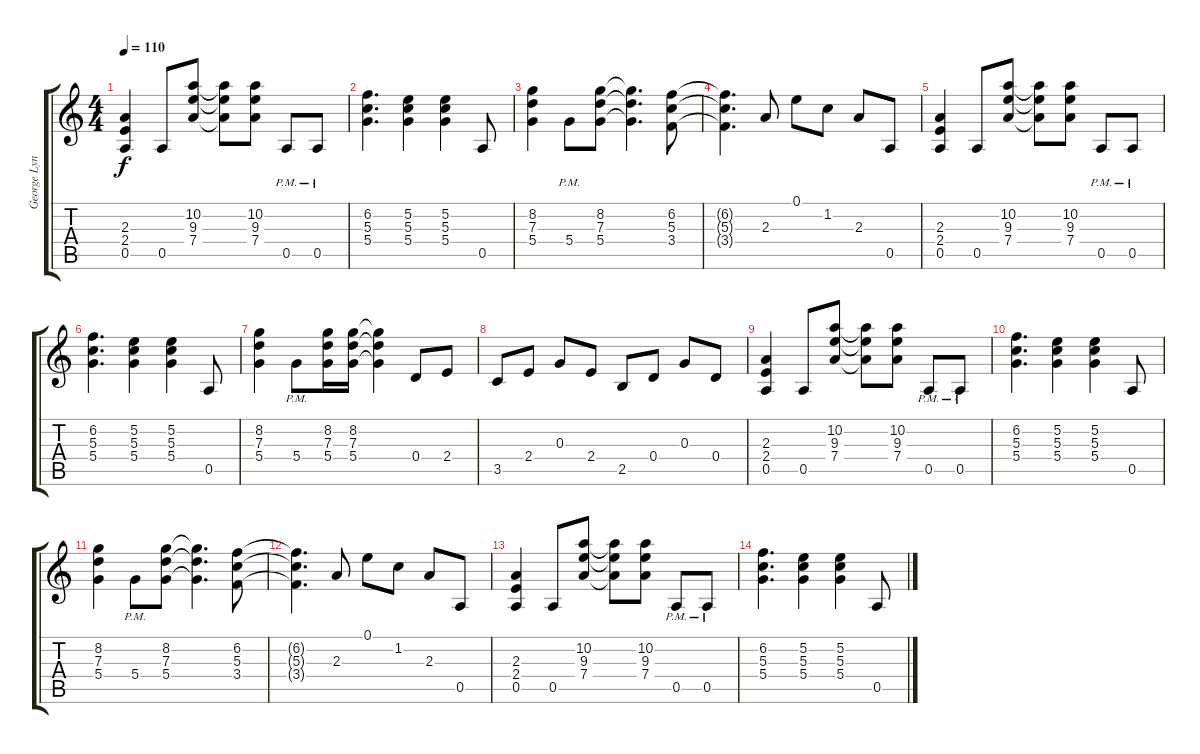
\track ("George Lynch Rhythym" "George Lyn") {instrument distortionguitar}
\staff {score tabs}
\tuning (E4 B3 G3 D3 A2 E2) {hide}
\ts (4 4)
\tempo 110
\clef g2
\ks c
(2.3 2.4 0.5).4{dy f} 0.5.8 (10.2 9.3 7.4).8 (10.2{t} 9.3{t} 7.4{t}).8 (10.2 9.3 7.4).8 0.5{pm}.8 0.5{pm}.8 |
(6.2 5.3 5.4).4{d} (5.2 5.3 5.4).4 (5.2 5.3 5.4).4 0.5.8 |
(8.2 7.3 5.4).4 5.4{pm}.8 (8.2 7.3 5.4).8 (8.2{t} 7.3{t} 5.4{t}).4{d} (6.2 5.3 3.4).8 |
(6.2{t} 5.3{t} 3.4{t}).4{d} 2.3.8 0.1.8 1.2.8 2.3.8 0.5.8 |
(2.3 2.4 0.5).4 0.5.8 (10.2 9.3 7.4).8 (10.2{t} 9.3{t} 7.4{t}).8 (10.2 9.3 7.4).8 0.5{pm}.8 0.5{pm}.8 |
(6.2 5.3 5.4).4{d} (5.2 5.3 5.4).4 (5.2 5.3 5.4).4 0.5.8 |
(8.2 7.3 5.4).4 5.4{pm}.8 (8.2 7.3 5.4).16 (8.2 7.3 5.4).16 (8.2{t} 7.3{t} 5.4{t}).4 0.4.8 2.4.8 |
3.5.8 2.4.8 0.3.8 2.4.8 2.5.8 0.4.8 0.3.8 0.4.8 |
(2.3 2.4 0.5).4 0.5.8 (10.2 9.3 7.4).8 (10.2{t} 9.3{t} 7.4{t}).8 (10.2 9.3 7.4).8 0.5{pm}.8 0.5{pm}.8 |
(6.2 5.3 5.4).4{d} (5.2 5.3 5.4).4 (5.2 5.3 5.4).4 0.5.8 |
(8.2 7.3 5.4).4 5.4{pm}.8 (8.2 7.3 5.4).8 (8.2{t} 7.3{t} 5.4{t}).4{d} (6.2 5.3 3.4).8 |
(6.2{t} 5.3{t} 3.4{t}).4{d} 2.3.8 0.1.8 1.2.8 2.3.8 0.5.8 |
(2.3 2.4 0.5).4 0.5.8 (10.2 9.3 7.4).8 (10.2{t} 9.3{t} 7.4{t}).8 (10.2 9.3 7.4).8 0.5{pm}.8 0.5{pm}.8 |
(6.2 5.3 5.4).4{d} (5.2 5.3 5.4).4 (5.2 5.3 5.4).4 0.5.8
